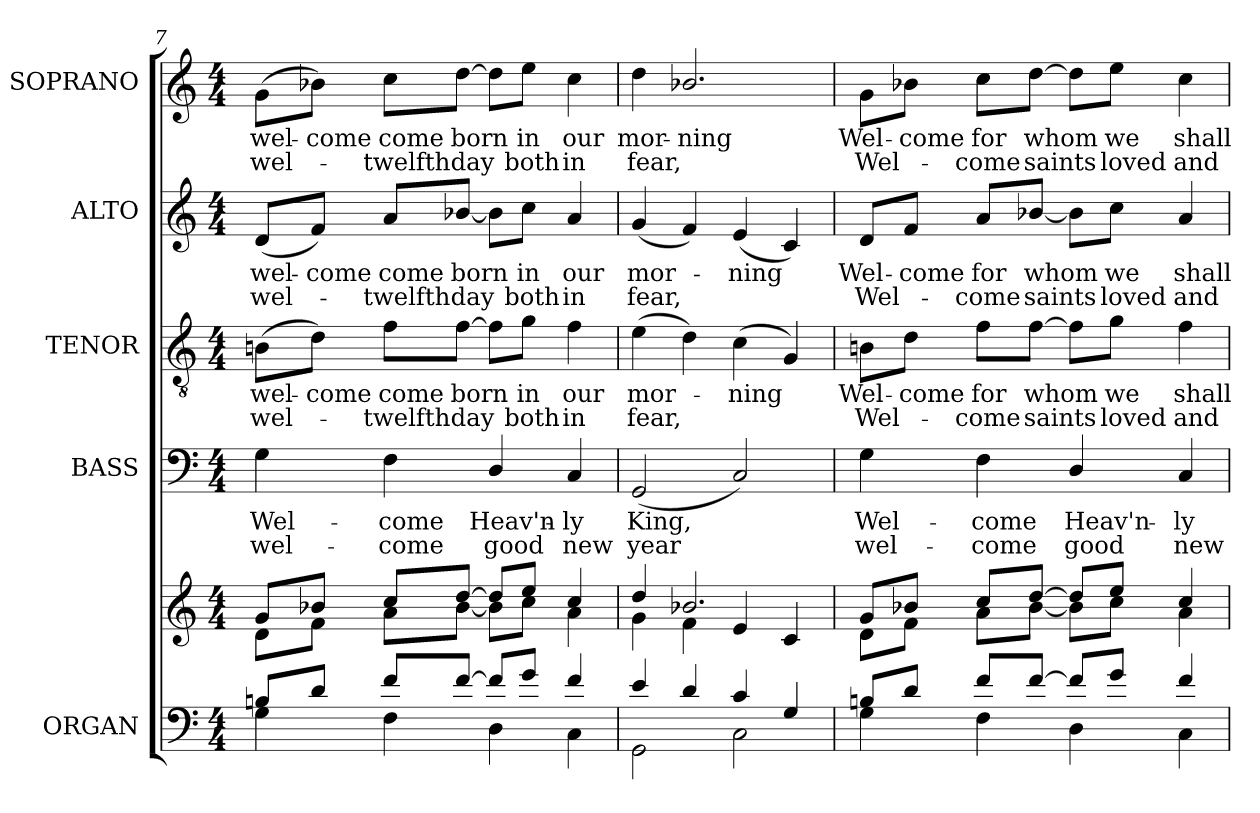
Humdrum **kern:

**kern	**kern	**kern	**text	**text	**kern	**text	**text	**kern	**text	**text	**kern	**text	**text
*part5	*part5	*part4	*part4	*part4	*part3	*part3	*part3	*part2	*part2	*part2	*part1	*part1	*part1
*staff6	*staff5	*staff4	*staff4	*staff4	*staff3	*staff3	*staff3	*staff2	*staff2	*staff2	*staff1	*staff1	*staff1
*I"ORGAN	*	*I"BASS	*	*	*I"TENOR	*	*	*I"ALTO	*	*	*I"SOPRANO	*	*
*	*	*I'B.	*	*	*I'T.	*	*	*I'A.	*	*	*I'S.	*	*
*clefF4	*clefG2	*clefF4	*	*	*clefGv2	*	*	*clefG2	*	*	*clefG2	*	*
*	*	*	*	*	*ITrd7c12	*	*	*	*	*	*	*	*
*k[]	*k[]	*k[]	*	*	*k[]	*	*	*k[]	*	*	*k[]	*	*
*C:	*C:	*C:	*	*	*C:	*	*	*C:	*	*	*C:	*	*
*M4/4	*M4/4	*M4/4	*	*	*M4/4	*	*	*M4/4	*	*	*M4/4	*	*
=7	=7	=7	=7	=7	=7	=7	=7	=7	=7	=7	=7	=7	=7
*^	*^	*	*	*	*	*	*	*	*	*	*	*	*
!	!	!	!	!	!LO:LY:b:color=#000000	!LO:LY:b:color=#000000	!	!	!	!	!	!	!	!	!
!	!	!	!	!	!	!	!	!LO:LY:b:color=#000000	!LO:LY:b:color=#000000	!	!	!	!	!	!
!	!	!	!	!	!	!	!	!	!	!	!LO:LY:b:color=#000000	!LO:LY:b:color=#000000	!	!	!
!	!	!	!	!	!	!	!	!	!	!	!	!	!	!LO:LY:b:color=#000000	!LO:LY:b:color=#000000
8Bni/L	4Gi\	8gi/L	8di\L	4Gi\	Wel-	wel-	(8BBni\L	wel-	wel-	(8di/L	wel-	wel-	(8gi\L	wel-	wel-
!	!	!	!	!	!	!	!	!LO:LY:b:color=#000000	!	!	!	!	!	!	!
!	!	!	!	!	!	!	!	!	!	!	!LO:LY:b:color=#000000	!	!	!	!
!	!	!	!	!	!	!	!	!	!	!	!	!	!	!LO:LY:b:color=#000000	!
8di/J	.	8b-Xi/J	8fi\J	.	.	.	8Di\J)	-come	.	8fi/J)	-come	.	8b-Xi\J)	-come	.
!	!	!	!	!	!LO:LY:b:color=#000000	!LO:LY:b:color=#000000	!	!	!	!	!	!	!	!	!
!	!	!	!	!	!	!	!	!LO:LY:b:color=#000000	!LO:LY:b:color=#000000	!	!	!	!	!	!
!	!	!	!	!	!	!	!	!	!	!	!LO:LY:b:color=#000000	!LO:LY:b:color=#000000	!	!	!
!	!	!	!	!	!	!	!	!	!	!	!	!	!	!LO:LY:b:color=#000000	!LO:LY:b:color=#000000
8fi/L	4Fi\	8cci/L	8ai\L	4Fi\	-come	-come	8Fi\L	-come	twelfth	8ai/L	-come	twelfth	8cci\L	-come	twelfth
!	!	!	!	!	!	!	!	!LO:LY:b:color=#000000	!LO:LY:b:color=#000000	!	!	!	!	!	!
!	!	!	!	!	!	!	!	!	!	!	!LO:LY:b:color=#000000	!LO:LY:b:color=#000000	!	!	!
!	!	!	!	!	!	!	!	!	!	!	!	!	!	!LO:LY:b:color=#000000	!LO:LY:b:color=#000000
[8fi/J	.	[8ddi/J	[8b-i\J	.	.	.	[8Fi\J	born	day	[8b-Xi/J	born	day	[8ddi\J	born	day
!	!	!	!	!	!LO:LY:b:color=#000000	!LO:LY:b:color=#000000	!	!	!	!	!	!	!	!	!
8fi/L]	4Di\	8ddi/L]	8b-i\L]	4Di/	Heav'n-	good	8Fi\L]	.	.	8b-i\L]	.	.	8ddi\L]	.	.
!	!	!	!	!	!	!	!	!LO:LY:b:color=#000000	!LO:LY:b:color=#000000	!	!	!	!	!	!
!	!	!	!	!	!	!	!	!	!	!	!LO:LY:b:color=#000000	!LO:LY:b:color=#000000	!	!	!
!	!	!	!	!	!	!	!	!	!	!	!	!	!	!LO:LY:b:color=#000000	!LO:LY:b:color=#000000
8gi/J	.	8eei/J	8cci\J	.	.	.	8Gi\J	in	both	8cci\J	in	both	8eei\J	in	both
!	!	!	!	!	!LO:LY:b:color=#000000	!LO:LY:b:color=#000000	!	!	!	!	!	!	!	!	!
!	!	!	!	!	!	!	!	!LO:LY:b:color=#000000	!LO:LY:b:color=#000000	!	!	!	!	!	!
!	!	!	!	!	!	!	!	!	!	!	!LO:LY:b:color=#000000	!LO:LY:b:color=#000000	!	!	!
!	!	!	!	!	!	!	!	!	!	!	!	!	!	!LO:LY:b:color=#000000	!LO:LY:b:color=#000000
4fi/	4Ci\	4cci/	4ai\	4Ci/	-ly	new	4Fi\	our	in	4ai/	our	in	4cci\	our	in
!!LO:PB:g=z
=8	=8	=8	=8	=8	=8	=8	=8	=8	=8	=8	=8	=8	=8	=8	=8
!	!	!	!	!	!LO:LY:b:color=#000000	!LO:LY:b:color=#000000	!	!	!	!	!	!	!	!	!
!	!	!	!	!	!	!	!	!LO:LY:b:color=#000000	!LO:LY:b:color=#000000	!	!	!	!	!	!
!	!	!	!	!	!	!	!	!	!	!	!LO:LY:b:color=#000000	!LO:LY:b:color=#000000	!	!	!
!	!	!	!	!	!	!	!	!	!	!	!	!	!	!LO:LY:b:color=#000000	!LO:LY:b:color=#000000
4ei/	2GGi\	4ddi/	4gi\	(2GGi/	King,	year	(4Ei\	mor-	fear,	(4gi/	mor-	fear,	4ddi\	mor-	fear,
!	!	!	!	!	!	!	!	!	!	!	!	!	!	!LO:LY:b:color=#000000	!
4di/	.	2.b-Xi/	4fi\	.	.	.	4Di\)	.	.	4fi/)	.	.	2.b-Xi/	-ning	.
!	!	!	!	!	!	!	!	!LO:LY:b:color=#000000	!	!	!	!	!	!	!
!	!	!	!	!	!	!	!	!	!	!	!LO:LY:b:color=#000000	!	!	!	!
4ci/	2Ci\	.	4ei/	2Ci/)	.	.	(4Ci\	-ning	.	(4ei/	-ning	.	.	.	.
4Gi/	.	.	4ci/	.	.	.	4GGi/)	.	.	4ci/)	.	.	.	.	.
=9	=9	=9	=9	=9	=9	=9	=9	=9	=9	=9	=9	=9	=9	=9	=9
!	!	!	!	!	!LO:LY:b:color=#000000	!LO:LY:b:color=#000000	!	!	!	!	!	!	!	!	!
!	!	!	!	!	!	!	!	!LO:LY:b:color=#000000	!LO:LY:b:color=#000000	!	!	!	!	!	!
!	!	!	!	!	!	!	!	!	!	!	!LO:LY:b:color=#000000	!LO:LY:b:color=#000000	!	!	!
!	!	!	!	!	!	!	!	!	!	!	!	!	!	!LO:LY:b:color=#000000	!LO:LY:b:color=#000000
8Bni/L	4Gi\	8gi/L	8di\L	4Gi\	Wel-	wel-	8BBni\L	Wel-	Wel-	8di/L	Wel-	Wel-	8gi\L	Wel-	Wel-
!	!	!	!	!	!	!	!	!LO:LY:b:color=#000000	!	!	!	!	!	!	!
!	!	!	!	!	!	!	!	!	!	!	!LO:LY:b:color=#000000	!	!	!	!
!	!	!	!	!	!	!	!	!	!	!	!	!	!	!LO:LY:b:color=#000000	!
8di/J	.	8b-Xi/J	8fi\J	.	.	.	8Di\J	-come	.	8fi/J	-come	.	8b-Xi\J	-come	.
!	!	!	!	!	!LO:LY:b:color=#000000	!LO:LY:b:color=#000000	!	!	!	!	!	!	!	!	!
!	!	!	!	!	!	!	!	!LO:LY:b:color=#000000	!LO:LY:b:color=#000000	!	!	!	!	!	!
!	!	!	!	!	!	!	!	!	!	!	!LO:LY:b:color=#000000	!LO:LY:b:color=#000000	!	!	!
!	!	!	!	!	!	!	!	!	!	!	!	!	!	!LO:LY:b:color=#000000	!LO:LY:b:color=#000000
8fi/L	4Fi\	8cci/L	8ai\L	4Fi\	-come	-come	8Fi\L	for	-come	8ai/L	for	-come	8cci\L	for	-come
!	!	!	!	!	!	!	!	!LO:LY:b:color=#000000	!LO:LY:b:color=#000000	!	!	!	!	!	!
!	!	!	!	!	!	!	!	!	!	!	!LO:LY:b:color=#000000	!LO:LY:b:color=#000000	!	!	!
!	!	!	!	!	!	!	!	!	!	!	!	!	!	!LO:LY:b:color=#000000	!LO:LY:b:color=#000000
[8fi/J	.	[8ddi/J	[8b-i\J	.	.	.	[8Fi\J	whom	saints	[8b-Xi/J	whom	saints	[8ddi\J	whom	saints
!	!	!	!	!	!LO:LY:b:color=#000000	!LO:LY:b:color=#000000	!	!	!	!	!	!	!	!	!
8fi/L]	4Di\	8ddi/L]	8b-i\L]	4Di/	Heav'n-	good	8Fi\L]	.	.	8b-i\L]	.	.	8ddi\L]	.	.
!	!	!	!	!	!	!	!	!LO:LY:b:color=#000000	!LO:LY:b:color=#000000	!	!	!	!	!	!
!	!	!	!	!	!	!	!	!	!	!	!LO:LY:b:color=#000000	!LO:LY:b:color=#000000	!	!	!
!	!	!	!	!	!	!	!	!	!	!	!	!	!	!LO:LY:b:color=#000000	!LO:LY:b:color=#000000
8gi/J	.	8eei/J	8cci\J	.	.	.	8Gi\J	we	loved	8cci\J	we	loved	8eei\J	we	loved
!	!	!	!	!	!LO:LY:b:color=#000000	!LO:LY:b:color=#000000	!	!	!	!	!	!	!	!	!
!	!	!	!	!	!	!	!	!LO:LY:b:color=#000000	!LO:LY:b:color=#000000	!	!	!	!	!	!
!	!	!	!	!	!	!	!	!	!	!	!LO:LY:b:color=#000000	!LO:LY:b:color=#000000	!	!	!
!	!	!	!	!	!	!	!	!	!	!	!	!	!	!LO:LY:b:color=#000000	!LO:LY:b:color=#000000
4fi/	4Ci\	4cci/	4ai\	4Ci/	-ly	new	4Fi\	shall	and	4ai/	shall	and	4cci\	shall	and
*v	*v	*	*	*	*	*	*	*	*	*	*	*	*	*	*
*	*v	*v	*	*	*	*	*	*	*	*	*	*	*	*
=	=	=	=	=	=	=	=	=	=	=	=	=	=
*-	*-	*-	*-	*-	*-	*-	*-	*-	*-	*-	*-	*-	*-
